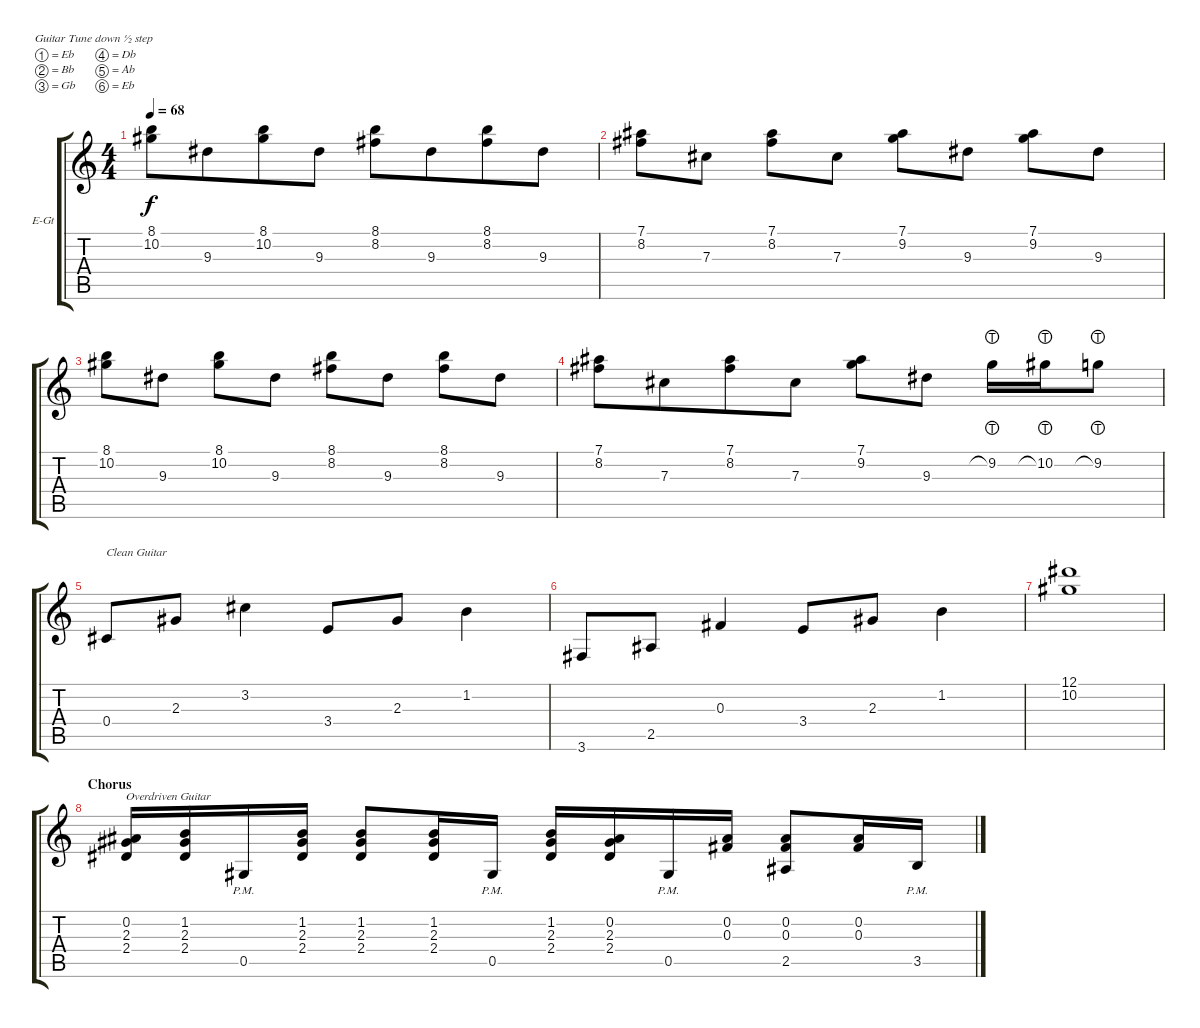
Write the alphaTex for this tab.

\bracketExtendMode groupsimilarinstruments
\firstSystemTrackNameOrientation horizontal
\otherSystemsTrackNameOrientation horizontal
\track ("Igor'" "E-Gt") {instrument overdrivenguitar}
\staff {score tabs}
\tuning (Eb4 Bb3 Gb3 Db3 Ab2 Eb2)
\ts (4 4)
\tempo 68
\clef g2
\ks c
(8.1 10.2).8{dy f beam merge} 9.3.8{beam merge} (8.1 10.2).8{beam merge} 9.3.8 (8.1 8.2).8{beam merge} 9.3.8{beam merge} (8.1 8.2).8{beam merge} 9.3.8 |
(7.1 8.2).8 7.3.8 (7.1 8.2).8 7.3.8 (7.1 9.2).8 9.3.8 (7.1 9.2).8 9.3.8 |
(8.1 10.2).8 9.3.8 (8.1 10.2).8 9.3.8 (8.1 8.2).8 9.3.8 (8.1 8.2).8 9.3.8 |
(7.1 8.2).8{beam merge} 7.3.8{beam merge} (7.1 8.2).8{beam merge} 7.3.8 (7.1 9.2).8 9.3.8 9.2{lht}.16 10.2{lht}.16 9.2{lht}.8 |
0.4.8{txt "Clean Guitar"} 2.3.8 3.2.4 3.4.8 2.3.8 1.2.4 |
3.6.8 2.5.8 0.3.4 3.4.8 2.3.8 1.2.4 |
(12.1 10.2).1 |
\section ("" "Chorus")
(0.2 2.3 2.4).16{txt "Overdriven Guitar"} (1.2 2.3 2.4).16 0.5{pm}.16 (1.2 2.3 2.4).16 (1.2 2.3 2.4).8 (1.2 2.3 2.4).16 0.5{pm}.16 (1.2 2.3 2.4).16 (0.2 2.3 2.4).16 0.5{pm}.16 (0.2 0.3).16 (0.2 0.3 2.5).8 (0.2 0.3).16 3.5{pm}.16
